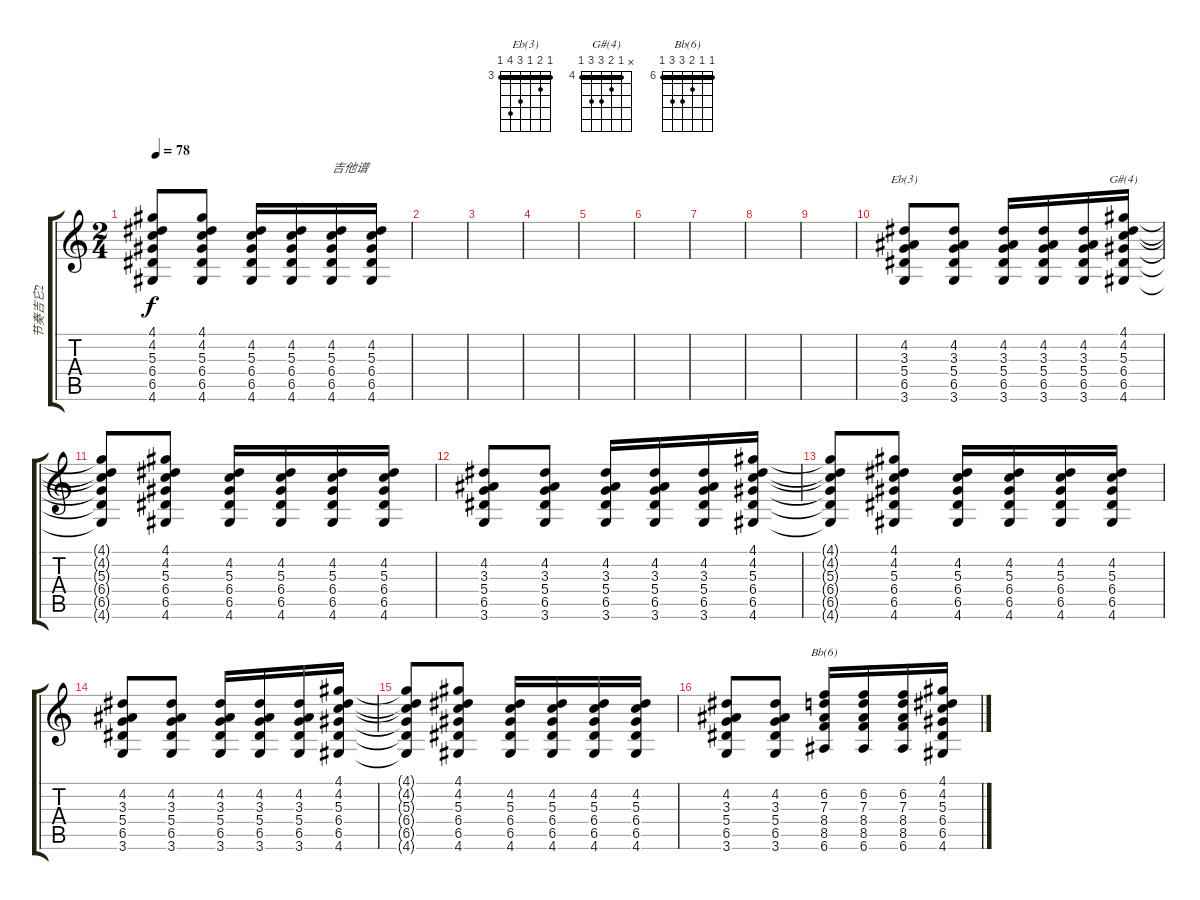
\track ("节奏吉它2" "节奏吉它2") {instrument overdrivenguitar}
\staff {score tabs}
\tuning (E4 B3 G3 D3 A2 E2) {hide}
\chord ("Eb(3)" 3 4 3 5 6 3) {firstfret 3 barre 3}
\chord ("G#(4)" x 4 5 6 6 4) {firstfret 4 barre 4}
\chord ("Bb(6)" 6 6 7 8 8 6) {firstfret 6 barre 6}
\ts (2 4)
\tempo 78
\clef g2
\ks c
(4.1{t} 4.2{t} 5.3{t} 6.4{t} 6.5{t} 4.6{t}).8{dy f} (4.1 4.2 5.3 6.4 6.5 4.6).8 (4.2 5.3 6.4 6.5 4.6).16 (4.2 5.3 6.4 6.5 4.6).16 (4.2 5.3 6.4 6.5 4.6).16{txt "吉他谱"} (4.2 5.3 6.4 6.5 4.6).16 |
|
|
|
|
|
|
|
|
(4.2 3.3 5.4 6.5 3.6).8{ch "Eb(3)"} (4.2 3.3 5.4 6.5 3.6).8 (4.2 3.3 5.4 6.5 3.6).16 (4.2 3.3 5.4 6.5 3.6).16 (4.2 3.3 5.4 6.5 3.6).16 (4.1 4.2 5.3 6.4 6.5 4.6).16{ch "G#(4)"} |
(4.1{t} 4.2{t} 5.3{t} 6.4{t} 6.5{t} 4.6{t}).8 (4.1 4.2 5.3 6.4 6.5 4.6).8 (4.2 5.3 6.4 6.5 4.6).16 (4.2 5.3 6.4 6.5 4.6).16 (4.2 5.3 6.4 6.5 4.6).16 (4.2 5.3 6.4 6.5 4.6).16 |
(4.2 3.3 5.4 6.5 3.6).8 (4.2 3.3 5.4 6.5 3.6).8 (4.2 3.3 5.4 6.5 3.6).16 (4.2 3.3 5.4 6.5 3.6).16 (4.2 3.3 5.4 6.5 3.6).16 (4.1 4.2 5.3 6.4 6.5 4.6).16 |
(4.1{t} 4.2{t} 5.3{t} 6.4{t} 6.5{t} 4.6{t}).8 (4.1 4.2 5.3 6.4 6.5 4.6).8 (4.2 5.3 6.4 6.5 4.6).16 (4.2 5.3 6.4 6.5 4.6).16 (4.2 5.3 6.4 6.5 4.6).16 (4.2 5.3 6.4 6.5 4.6).16 |
(4.2 3.3 5.4 6.5 3.6).8 (4.2 3.3 5.4 6.5 3.6).8 (4.2 3.3 5.4 6.5 3.6).16 (4.2 3.3 5.4 6.5 3.6).16 (4.2 3.3 5.4 6.5 3.6).16 (4.1 4.2 5.3 6.4 6.5 4.6).16 |
(4.1{t} 4.2{t} 5.3{t} 6.4{t} 6.5{t} 4.6{t}).8 (4.1 4.2 5.3 6.4 6.5 4.6).8 (4.2 5.3 6.4 6.5 4.6).16 (4.2 5.3 6.4 6.5 4.6).16 (4.2 5.3 6.4 6.5 4.6).16 (4.2 5.3 6.4 6.5 4.6).16 |
(4.2 3.3 5.4 6.5 3.6).8 (4.2 3.3 5.4 6.5 3.6).8 (6.2 7.3 8.4 8.5 6.6).16{ch "Bb(6)"} (6.2 7.3 8.4 8.5 6.6).16 (6.2 7.3 8.4 8.5 6.6).16 (4.1 4.2 5.3 6.4 6.5 4.6).16
